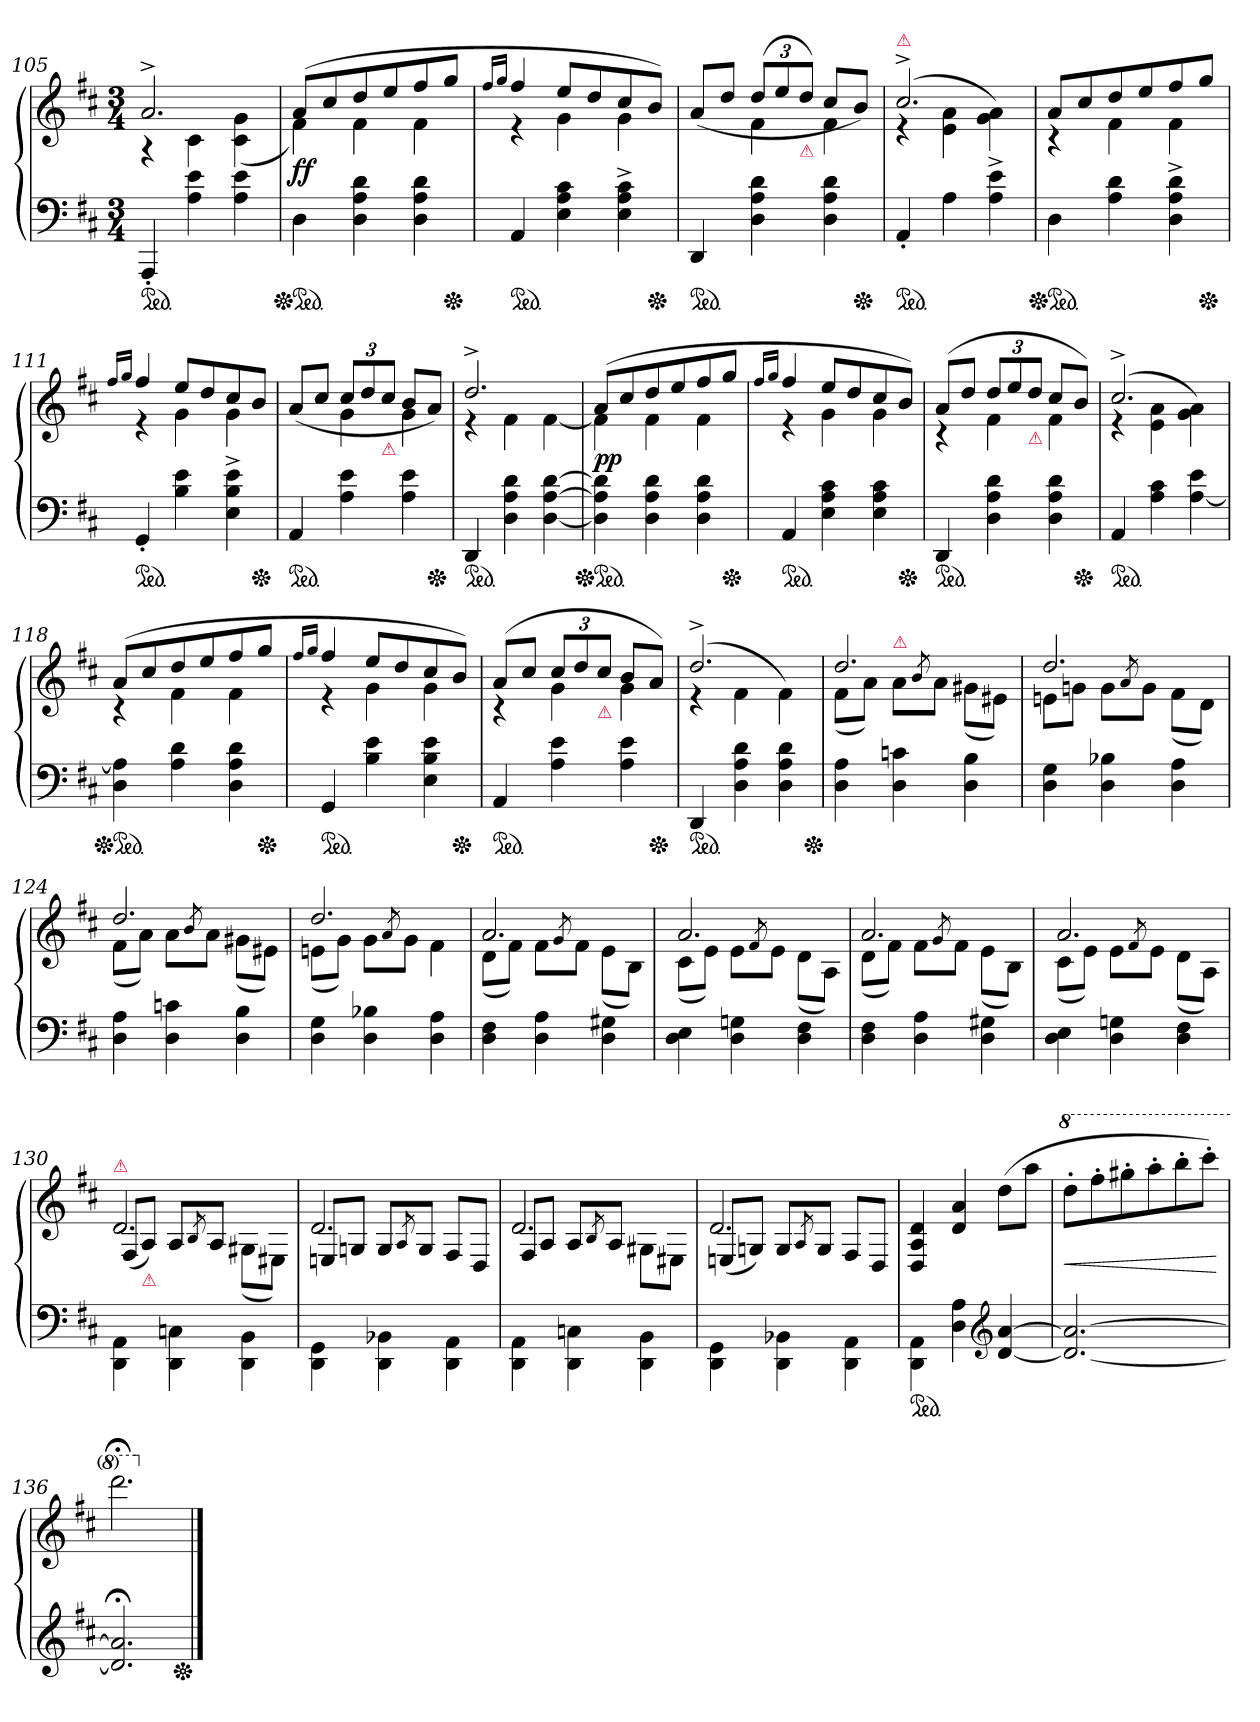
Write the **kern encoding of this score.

**kern	**kern	**dynam
*part1	*part1	*part1
*staff2	*staff1	*staff1/2
*clefF4	*clefG2	*
*k[f#c#]	*k[f#c#]	*
*M3/4	*M3/4	*
=105	=105	=105
*	*^	*
!LO:TX:b:color=crimson:t=⚠	!	!	!
*ped	*	*	*
4AAA'	2.a^	4r	.
4A 4e	.	4c#	.
4A 4e	.	(>4c# 4g	.
=106	=106	=106	=106
*Xped	*	*	*
*ped	*	*	*
4D	(>8aL	4f#)	ff
.	8cc#	.	.
4D 4A 4d	8dd	4f#	.
.	8ee	.	.
4D 4A 4d	8ff#	4f#	.
*Xped	*	*	*
.	8ggJ	.	.
=107	=107	=107	=107
.	16qff#/LL	.	.
.	16qgg/JJ	.	.
*ped	*	*	*
4AA	4ff#	4r	.
4E 4A 4c#	8eeL	4g	.
.	8dd	.	.
4E^ 4A^ 4c#^	8cc#	4g	.
*Xped	*	*	*
.	8bJ)	.	.
=108	=108	=108	=108
*ped	*	*	*
4DD	(>8a/L	4ryy	.
.	8ddJ	.	.
4D 4A 4d	(<12ddL	4f#	.
.	12ee	.	.
!	!LO:TX:b:color=crimson:t=⚠	!	!
.	12ddJ)	.	.
4D 4A 4d	8cc#L	4f#	.
*Xped	*	*	*
.	8bJ)	.	.
=109	=109	=109	=109
!	!LO:TX:a:color=crimson:t=⚠	!	!
*ped	*	*	*
4AA'	(>2.cc#^	4r	.
4A	.	4e 4a	.
4A^ 4e^	.	4g 4a)	.
=110	=110	=110	=110
*Xped	*	*	*
*ped	*	*	*
4D	8aL	4r	.
.	8cc#	.	.
4A 4d	8dd	4f#	.
.	8ee	.	.
4D^ 4A^ 4d^	8ff#	4f#	.
*Xped	*	*	*
.	8ggJ	.	.
=111	=111	=111	=111
.	16qff#/LL	.	.
.	16qgg/JJ	.	.
*ped	*	*	*
4GG'	4ff#	4r	.
4B 4e	8eeL	4g	.
.	8dd	.	.
4E^ 4B^ 4e^	8cc#	4g	.
*Xped	*	*	*
.	8bJ	.	.
=112	=112	=112	=112
*ped	*	*	*
4AA	(>8a/L	4ryy	.
.	8cc#J	.	.
4A 4e	12cc#L	4g	.
.	12dd	.	.
!	!LO:TX:b:color=crimson:t=⚠	!	!
.	12cc#J	.	.
4A 4e	8bL	4g	.
*Xped	*	*	*
.	8aJ)	.	.
=113	=113	=113	=113
*ped	*	*	*
4DD	2.dd^	4r	.
4D 4A 4d	.	4f#	.
[4D [4A [4d	.	[4f#	.
=114	=114	=114	=114
*Xped	*	*	*
*ped	*	*	*
4D] 4A] 4d]	(>8aL	4f#]	pp
.	8cc#	.	.
4D 4A 4d	8dd	4f#	.
.	8ee	.	.
4D 4A 4d	8ff#	4f#	.
*Xped	*	*	*
.	8ggJ	.	.
=115	=115	=115	=115
.	16qff#/LL	.	.
.	16qgg/JJ	.	.
*ped	*	*	*
4AA	4ff#	4r	.
4E 4A 4c#	8eeL	4g	.
.	8dd	.	.
4E 4A 4c#	8cc#	4g	.
*Xped	*	*	*
.	8bJ)	.	.
=116	=116	=116	=116
*ped	*	*	*
4DD	(>8aL	4r	.
.	8ddJ	.	.
4D 4A 4d	12ddL	4f#	.
.	12ee	.	.
!	!LO:TX:b:color=crimson:t=⚠	!	!
.	12ddJ	.	.
4D 4A 4d	8cc#L	4f#	.
*Xped	*	*	*
.	8bJ)	.	.
=117	=117	=117	=117
*ped	*	*	*
4AA	(>2.cc#^	4r	.
4A 4c#	.	4e 4a	.
[4A 4e	.	4g 4a)	.
=118	=118	=118	=118
*Xped	*	*	*
*ped	*	*	*
4D 4A]	(>8aL	4r	.
.	8cc#	.	.
4A 4d	8dd	4f#	.
.	8ee	.	.
4D 4A 4d	8ff#	4f#	.
*Xped	*	*	*
.	8ggJ	.	.
=119	=119	=119	=119
.	16qff#/LL	.	.
.	16qgg/JJ	.	.
*ped	*	*	*
4GG	4ff#	4r	.
4B 4e	8eeL	4g	.
.	8dd	.	.
4E 4B 4e	8cc#	4g	.
*Xped	*	*	*
.	8bJ)	.	.
=120	=120	=120	=120
*ped	*	*	*
4AA	(>8aL	4r	.
.	8cc#J	.	.
4A 4e	12cc#L	4g	.
.	12dd	.	.
!	!LO:TX:b:color=crimson:t=⚠	!	!
.	12cc#J	.	.
4A 4e	8bL	4g	.
*Xped	*	*	*
.	8aJ)	.	.
=121	=121	=121	=121
*ped	*	*	*
4DD	(>2.dd^	4r	.
4D 4A 4d	.	4f#	.
4D 4A 4d	.	4f#)	.
*Xped	*	*	*
=122	=122	=122	=122
4D 4A	2.dd	(>8f#L	.
.	.	8aJ)	.
!	!	!LO:TX:a:color=crimson:t=⚠	!
4D 4cn	.	8aL	.
.	.	8qb/	.
.	.	8aJ	.
4D 4B	.	(>8g#XL	.
.	.	8e#XJ)	.
=123	=123	=123	=123
4D 4G	2.dd	8enL	.
.	.	8gnJ	.
4D 4B-X	.	8gL	.
.	.	8qa/	.
.	.	8gJ	.
4D 4A	.	(>8f#L	.
.	.	8dJ)	.
=124	=124	=124	=124
4D 4A	2.dd	(>8f#L	.
.	.	8aJ)	.
4D 4cn	.	8aL	.
.	.	8qb/	.
.	.	8aJ	.
4D 4B	.	(>8g#XL	.
.	.	8e#XJ)	.
=125	=125	=125	=125
4D 4G	2.dd	(>8enL	.
.	.	8gJ)	.
4D 4B-X	.	8gL	.
.	.	8qa/	.
.	.	8gJ	.
4D 4A	.	4f#	.
=126	=126	=126	=126
4D 4F#	2.a	(>8dL	.
.	.	8f#J)	.
4D 4A	.	8f#L	.
.	.	8qg/	.
.	.	8f#J	.
4D 4G#X	.	(>8eL	.
.	.	8BJ)	.
=127	=127	=127	=127
4D 4E	2.a	(>8c#L	.
.	.	8eJ)	.
4D 4Gn	.	8eL	.
.	.	8qf#/	.
.	.	8eJ	.
4D 4F#	.	(>8dL	.
.	.	8AJ)	.
=128	=128	=128	=128
4D 4F#	2.a	(>8dL	.
.	.	8f#J)	.
4D 4A	.	8f#L	.
.	.	8qg/	.
.	.	8f#J	.
4D 4G#X	.	(>8eL	.
.	.	8BJ)	.
=129	=129	=129	=129
4D 4E	2.a	(>8c#L	.
.	.	8eJ)	.
4D 4Gn	.	8eL	.
.	.	8qf#/	.
.	.	8eJ	.
4D 4F#	.	(>8dL	.
.	.	8AJ)	.
=130	=130	=130	=130
!	!LO:TX:a:color=crimson:t=⚠	!	!
4DD\ 4AA\	2.d	(<8F#/L	.
!	!	!LO:TX:b:color=crimson:t=⚠	!
.	.	8A/J)	.
4DD\ 4Cn\	.	8A/L	.
.	.	8qB/	.
.	.	8A/J	.
4DD\ 4BB\	.	(<8G#XL	.
.	.	8E#XJ)	.
=131	=131	=131	=131
4DD\ 4GG\	2.d	8En/L	.
.	.	8Gn/J	.
4DD\ 4BB-X\	.	8G/L	.
.	.	8qA/	.
.	.	8G/J	.
4DD\ 4AA\	.	8F#/L	.
.	.	8D/J	.
=132	=132	=132	=132
4DD\ 4AA\	2.d	8F#/L	.
.	.	8A/J	.
4DD\ 4Cn\	.	8A/L	.
.	.	8qB/	.
.	.	8A/J	.
4DD\ 4BB\	.	8G#XL	.
.	.	8E#XJ	.
=133	=133	=133	=133
4DD\ 4GG\	2.d	(<8En/L	.
.	.	8Gn/J)	.
4DD\ 4BB-X\	.	8G/L	.
.	.	8qA/	.
.	.	8G/J	.
4DD\ 4AA\	.	8F#/L	.
.	.	8D/J	.
*	*v	*v	*
=134	=134	=134
*ped	*	*
4DD\ 4AA\	4D/ 4A/ 4d/	.
4D 4A	4d 4a	.
*clefG2	*	*
[4d [4a	(>8ddL	.
.	8aaJ	.
=135	=135	=135
*	*8va	*
2.d_ 2.a_	8ddd'L	<
.	8fff#'	.
.	8ggg#X'	.
.	8aaa'	.
.	8bbb'	.
.	8cccc#'J)	.
.	.	[
=136	=136	=136
2.d]; 2.a];	2.dddd;<	.
!	!LO:TX:a:t=Fine.	!
*Xped	*	*
*	*X8va	*
==	==	==
*-	*-	*-
